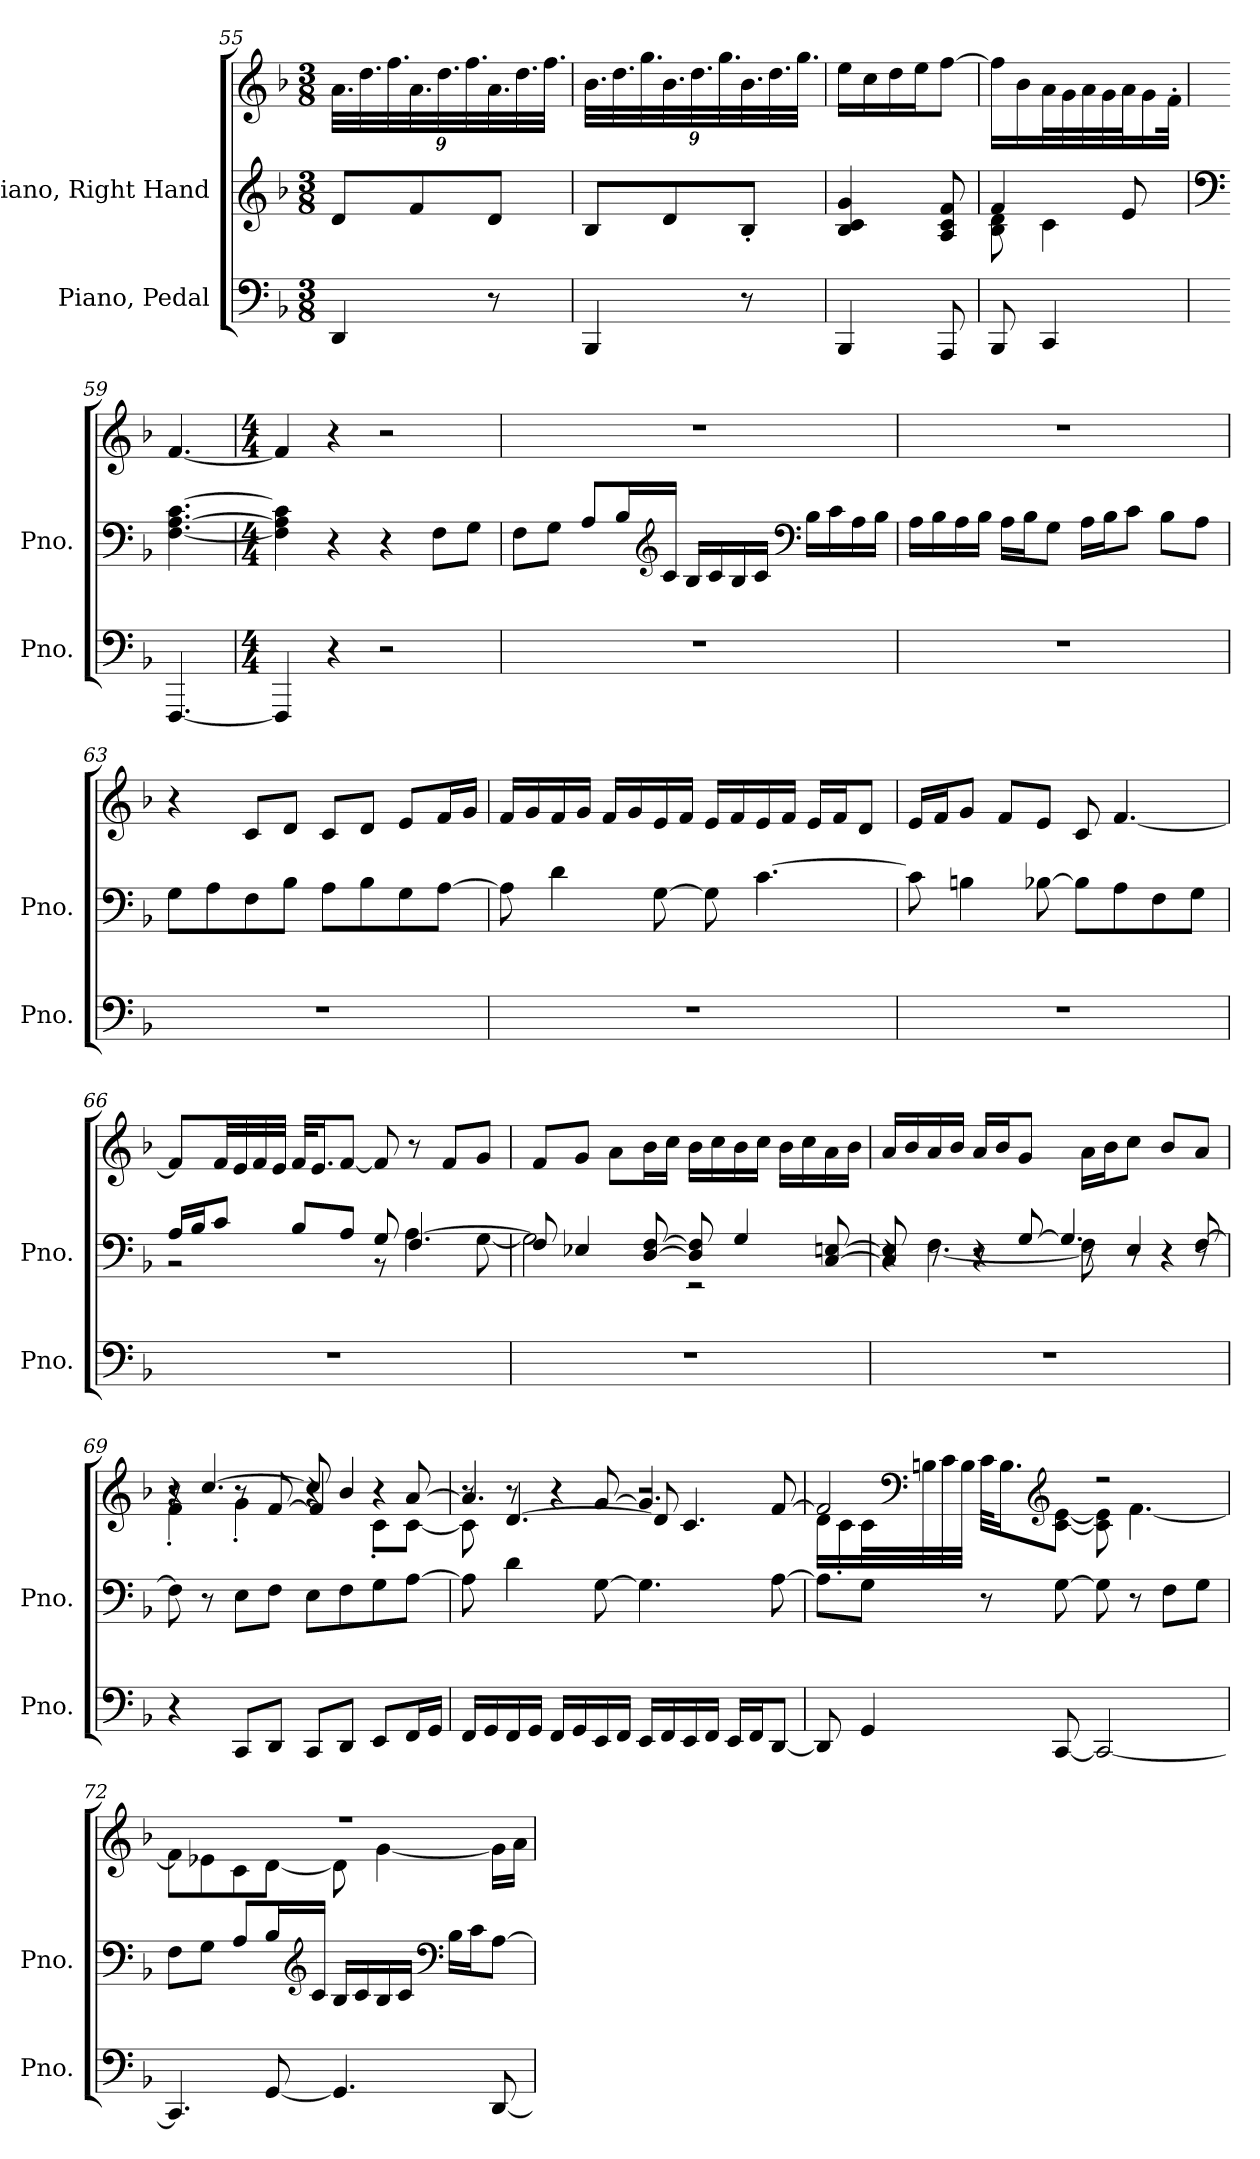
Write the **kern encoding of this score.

**kern	**kern	**kern
*part2	*part1	*part1
*staff3	*staff2	*staff1
*I"Piano, Pedal	*I"Piano, Right Hand	*
*I'Pno.	*I'Pno.	*
*clefF4	*clefG2	*clefG2
*k[b-]	*k[b-]	*k[b-]
*M3/8	*M3/8	*M3/8
*	*	*Xbrackettup
=55	=55	=55
4DD/	8d/L	36.a\LLL
.	.	36.dd\
.	.	36.ff\
.	8f/	36.a\
.	.	36.dd\
.	.	36.ff\
8r	8d/J	36.a\
.	.	36.dd\
.	.	36.ff\JJJ
=56	=56	=56
4BBB-/	8B-/L	36.b-\LLL
.	.	36.dd\
.	.	36.gg\
.	8d/	36.b-\
.	.	36.dd\
.	.	36.gg\
8r	8B-'/J	36.b-\
.	.	36.dd\
.	.	36.gg\JJJ
!!LO:PB:g=z
=57	=57	=57
4BBB-/	4B-/ 4c/ 4g/	16ee\LL
.	.	16cc\
.	.	16dd\
.	.	16ee\J
8AAA/	8A/ 8c/ 8f/	[8ff\J
=58	=58	=58
*	*^	*
8BBB-/	4f/	8B-\ 8d\	16ff\LL]
.	.	.	16b-\
4CC/	.	4c\	32a\L
.	.	.	32g\
.	.	.	32a\
.	.	.	32g\
.	8e/	.	32a\J
.	.	.	16g\
.	.	.	32f'\JJk
*	*v	*v	*
=59	=59	=59
*	*clefF4	*
[4.FFF/	[4.F\ [4.A\ [4.c\	[4.f/
=60	=60	=60
*M4/4	*M4/4	*M4/4
*	*	*MM72
4FFF/]	4F\] 4A\] 4c\]	4f/]
4r	4r	4r
2r	4r	2r
.	8F\L	.
.	8G\J	.
!!LO:LB:g=z
=61	=61	=61
1r	8F\L	1r
.	8G\J	.
.	8A/L	.
.	16B-/L	.
*	*clefG2	*
.	16c/JJ	.
.	16B-/LL	.
.	16c/	.
.	16B-/	.
.	16c/JJ	.
*	*clefF4	*
.	16B-\LL	.
.	16c\	.
.	16A\	.
.	16B-\JJ	.
=62	=62	=62
1r	16A\LL	1r
.	16B-\	.
.	16A\	.
.	16B-\JJ	.
.	16A\LL	.
.	16B-\J	.
.	8G\J	.
.	16A\LL	.
.	16B-\J	.
.	8c\J	.
.	8B-\L	.
.	8A\J	.
=63	=63	=63
1r	8G\L	4r
.	8A\	.
.	8F\	8c/L
.	8B-\J	8d/J
.	8A\L	8c/L
.	8B-\	8d/J
.	8G\	8e/L
.	[8A\J	16f/L
.	.	16g/JJ
!!LO:LB:g=z
=64	=64	=64
1r	8A\]	16f/LL
.	.	16g/
.	4d\	16f/
.	.	16g/JJ
.	.	16f/LL
.	.	16g/
.	[8G\	16e/
.	.	16f/JJ
.	8G\]	16e/LL
.	.	16f/
.	[4.c\	16e/
.	.	16f/JJ
.	.	16e/LL
.	.	16f/J
.	.	8d/J
=65	=65	=65
1r	8c\]	16e/LL
.	.	16f/J
.	4Bn\	8g/J
.	.	8f/L
.	[8B-X\	8e/J
.	8B-\L]	8c/
.	8A\	[4.f/
.	8F\	.
.	8G\J	.
=66	=66	=66
*	*^	*
1r	16A/LL	2r	8f/L]
.	16B-/J	.	.
.	8c/J	.	32f/LL
.	.	.	32e/
.	.	.	32f/
.	.	.	32e/JJJ
.	8B-/L	.	32f/KLL
.	.	.	16.e/J
.	8A/J	.	[8f/J
.	8G/	8r	8f/]
.	[4.F/	4A\	8r
.	.	.	8f/L
.	.	[8G\	8g/J
!!LO:LB:g=z
=67	=67	=67	=67
1r	8F/]	2G\]	8f/L
.	4E-X/	.	8g/J
.	.	.	8a\L
.	[8D/ [8F/	.	16b-\L
.	.	.	16cc\JJ
.	8D/] 8F/]	2r	16b-\LL
.	.	.	16cc\
.	4G/	.	16b-\
.	.	.	16cc\JJ
.	.	.	16b-\LL
.	.	.	16cc\
.	[8C/ [8En/	.	16a\
.	.	.	16b-\JJ
=68	=68	=68	=68
*	*	*^	*
1r	8C/] 8E/]	8r	4r	16a/LL
.	.	.	.	16b-/
.	8r	[4.F\	.	16a/
.	.	.	.	16b-/JJ
.	4r	.	8r	16a/LL
.	.	.	.	16b-/J
.	.	.	[8G/	8g/J
.	8r	8F\]	4.G/]	16a\LL
.	.	.	.	16b-\J
.	4E/	8r	.	8cc\J
.	.	4r	.	8b-/L
.	[8F/	.	8r	8a/J
*	*v	*v	*v	*
=69	=69	=69
*	*	*^
*	*	*	*^
4r	8F\]	8r	4f'\	4r
.	8r	[4.cc/	.	.
8CC/L	8E\L	.	4g'\	8r
8DD/J	8F\J	.	.	[8f/
8CC/L	8E\L	8cc/]	4r	4f/]
8DD/J	8F\	4b-/	.	.
8EE/L	8G\	.	8c'\L	4r
16FF/L	[8A\J	[8a/	[8c\J	.
16GG/JJ	.	.	.	.
!!LO:PB:g=z	!!	!!
=70	=70	=70	=70	=70
16FF/LL	8A\]	4.a/]	8c\]	8r
16GG/	.	.	.	.
16FF/	4d\	.	8r	[4.d/
16GG/JJ	.	.	.	.
16FF/LL	.	.	4r	.
16GG/	.	.	.	.
16EE/	[8G\	[8g/	.	.
16FF/JJ	.	.	.	.
16EE/LL	4.G\]	4.g/]	2r	8d/]
16FF/	.	.	.	.
16EE/	.	.	.	4.c/
16FF/JJ	.	.	.	.
16EE/LL	.	.	.	.
16FF/J	.	.	.	.
[8DD/J	[8A\	[8f/	.	.
*	*	*	*v	*v
=71	=71	=71	=71
8DD/]	8A\L]	2f/]	16d\LL
.	.	.	16c'\
4GG/	8G\J	.	32c\L
*	*	*clefF4	*
.	.	.	32Bn\
.	.	.	32c\
.	.	.	32B\JJJ
.	8r	.	32c\KLL
.	.	.	16.B\J
*	*	*clefG2	*
[8CC/	[8G\	.	[8c\ [8e\J
2CC/_	8G\]	2r	8c\] 8e\]
.	8r	.	[4.f\
.	8F\L	.	.
.	8G\J	.	.
!!LO:LB:g=z	!!
=72	=72	=72	=72
4.CC/]	8F\L	1r	8f\L]
.	8G\J	.	8e-X\
.	8A/L	.	8c\
[8GG/	16B-/L	.	[8d\J
*	*clefG2	*	*
.	16c/JJ	.	.
4.GG/]	16B-/LL	.	8d\]
.	16c/	.	.
.	16B-/	.	[4g\
.	16c/JJ	.	.
*	*clefF4	*	*
.	16B-\LL	.	.
.	16c\J	.	.
[8DD/	[8A\J	.	16g\LL]
.	.	.	16a\JJ
*	*	*v	*v
=	=	=
*-	*-	*-
